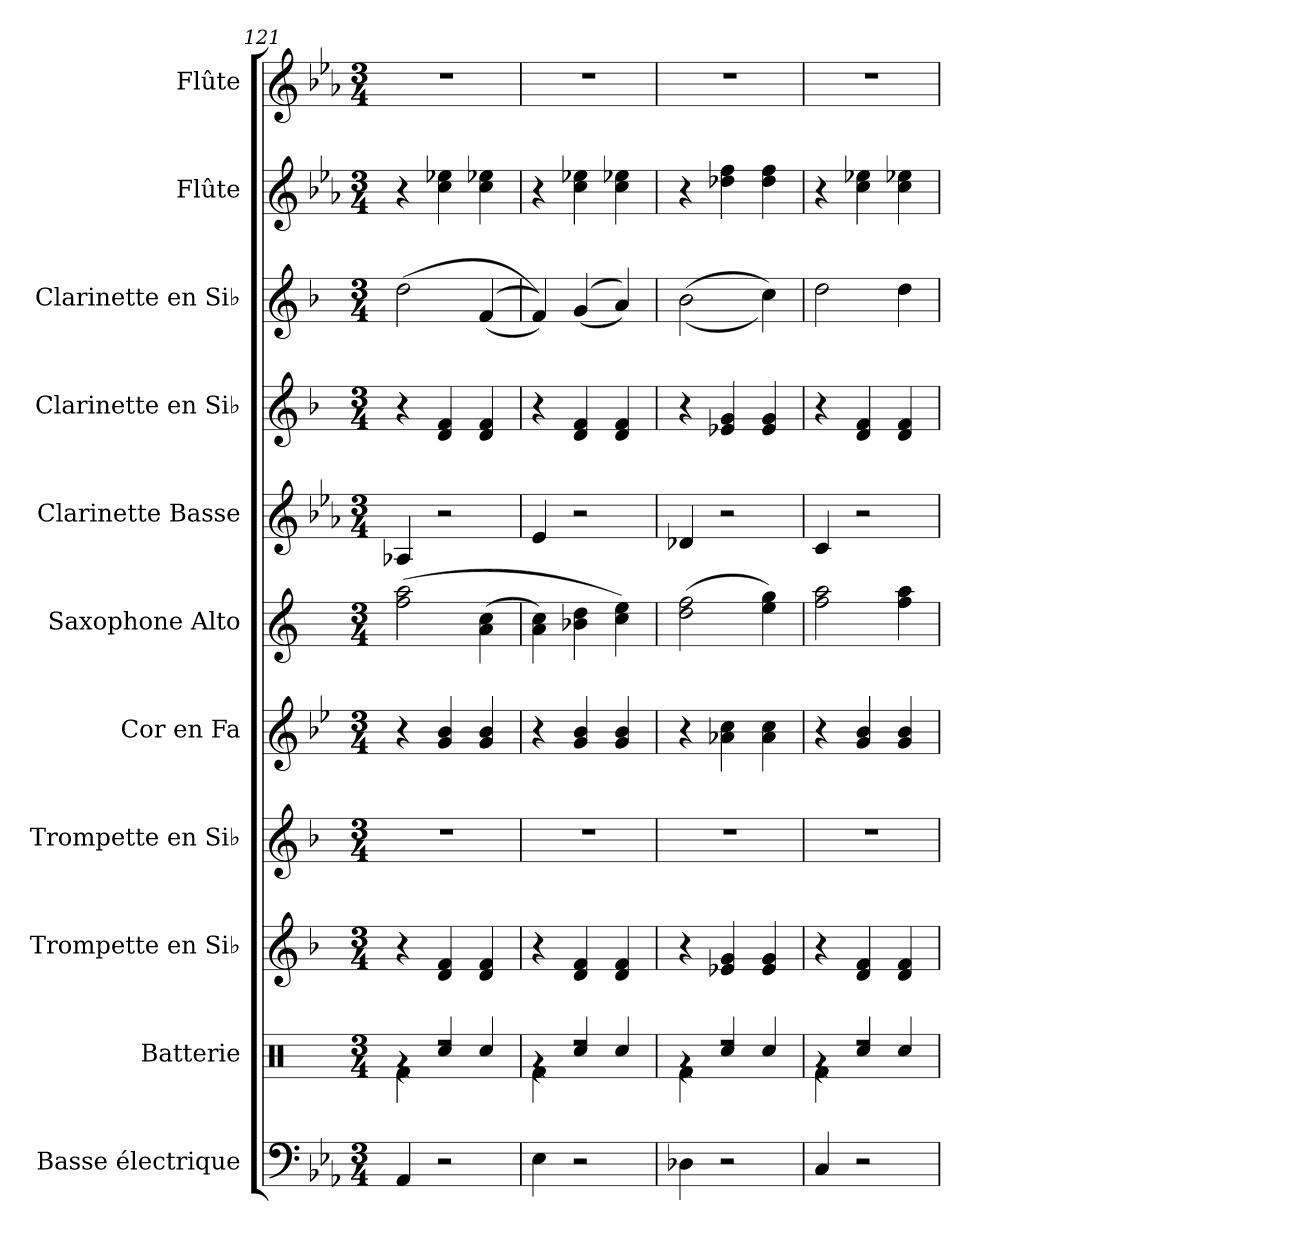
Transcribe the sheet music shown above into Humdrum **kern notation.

**kern	**kern	**kern	**kern	**kern	**kern	**kern	**kern	**kern	**kern	**kern
*part11	*part10	*part9	*part8	*part7	*part6	*part5	*part4	*part3	*part2	*part1
*staff11	*staff10	*staff9	*staff8	*staff7	*staff6	*staff5	*staff4	*staff3	*staff2	*staff1
*I"Basse électrique	*I"Batterie	*I"Trompette en Si♭	*I"Trompette en Si♭	*I"Cor en Fa	*I"Saxophone Alto	*I"Clarinette Basse	*I"Clarinette en Si♭	*I"Clarinette en Si♭	*I"Flûte	*I"Flûte
*I'B. él.	*I'Batt.	*I'Tromp. Si♭	*I'Tromp. Si♭	*I'Cor Fa	*I'Sax. A.	*I'Cl. basse	*I'Clar. Si♭	*I'Clar. Si♭	*I'Fl.	*I'Fl.
*clefF4	*clefX	*clefG2	*clefG2	*clefG2	*clefG2	*clefG2	*clefG2	*clefG2	*clefG2	*clefG2
*ITrd7c12	*	*ITrd1c2	*ITrd1c2	*ITrd4c7	*ITrd5c9	*ITrd8c14	*ITrd1c2	*ITrd1c2	*	*
*k[b-e-a-]	*k[]	*k[b-e-a-]	*k[b-e-a-]	*k[b-e-a-]	*k[b-e-a-]	*k[b-e-a-]	*k[b-e-a-]	*k[b-e-a-]	*k[b-e-a-]	*k[b-e-a-]
*M3/4	*M3/4	*M3/4	*M3/4	*M3/4	*M3/4	*M3/4	*M3/4	*M3/4	*M3/4	*M3/4
=121	=121	=121	=121	=121	=121	=121	=121	=121	=121	=121
*	*^	*	*	*	*	*	*	*	*	*
4AAA-/	4rg	4Rf\	4r	2.r	4r	(2a-\ 2cc\	4AA-X/	4r	(2cc\	4r	2.r
2r	4Rcc/	2rdd	4c/ 4e-/	.	4c/ 4e-/	.	2r	4c/ 4e-/	.	4cc\ 4ee-X\	.
.	4Rcc/	.	4c/ 4e-/	.	4c/ 4e-/	(4c\ 4e-\	.	4c/ 4e-/	((4e-/	4cc\ 4ee-X\	.
=122	=122	=122	=122	=122	=122	=122	=122	=122	=122	=122	=122
4EE-\	4rg	4Rf\	4r	2.r	4r	4c\ 4e-\)	4E-/	4r	4e-/)))	4r	2.r
2r	4Rcc/	2rdd	4c/ 4e-/	.	4c/ 4e-/	4d-X\ 4f\	2r	4c/ 4e-/	((4f/	4cc\ 4ee-X\	.
.	4Rcc/	.	4c/ 4e-/	.	4c/ 4e-/	4e-\ 4g\)	.	4c/ 4e-/	4g/))	4cc\ 4ee-X\	.
=123	=123	=123	=123	=123	=123	=123	=123	=123	=123	=123	=123
4DD-X\	4rg	4Rf\	4r	2.r	4r	(2f\ 2a-\	4D-X/	4r	((2a-\	4r	2.r
2r	4Rcc/	2rdd	4d-X/ 4f/	.	4d-X\ 4f\	.	2r	4d-X/ 4f/	.	4dd-X\ 4ff\	.
.	4Rcc/	.	4d-/ 4f/	.	4d-\ 4f\	4g\ 4b-\)	.	4d-/ 4f/	4b-\))	4dd-\ 4ff\	.
=124	=124	=124	=124	=124	=124	=124	=124	=124	=124	=124	=124
4CC/	4rg	4Rf\	4r	2.r	4r	2a-\ 2cc\	4C/	4r	2cc\	4r	2.r
2r	4Rcc/	2rdd	4c/ 4e-/	.	4c/ 4e-/	.	2r	4c/ 4e-/	.	4cc\ 4ee-X\	.
.	4Rcc/	.	4c/ 4e-/	.	4c/ 4e-/	4a-\ 4cc\	.	4c/ 4e-/	4cc\	4cc\ 4ee-X\	.
*	*v	*v	*	*	*	*	*	*	*	*	*
=	=	=	=	=	=	=	=	=	=	=
*-	*-	*-	*-	*-	*-	*-	*-	*-	*-	*-
